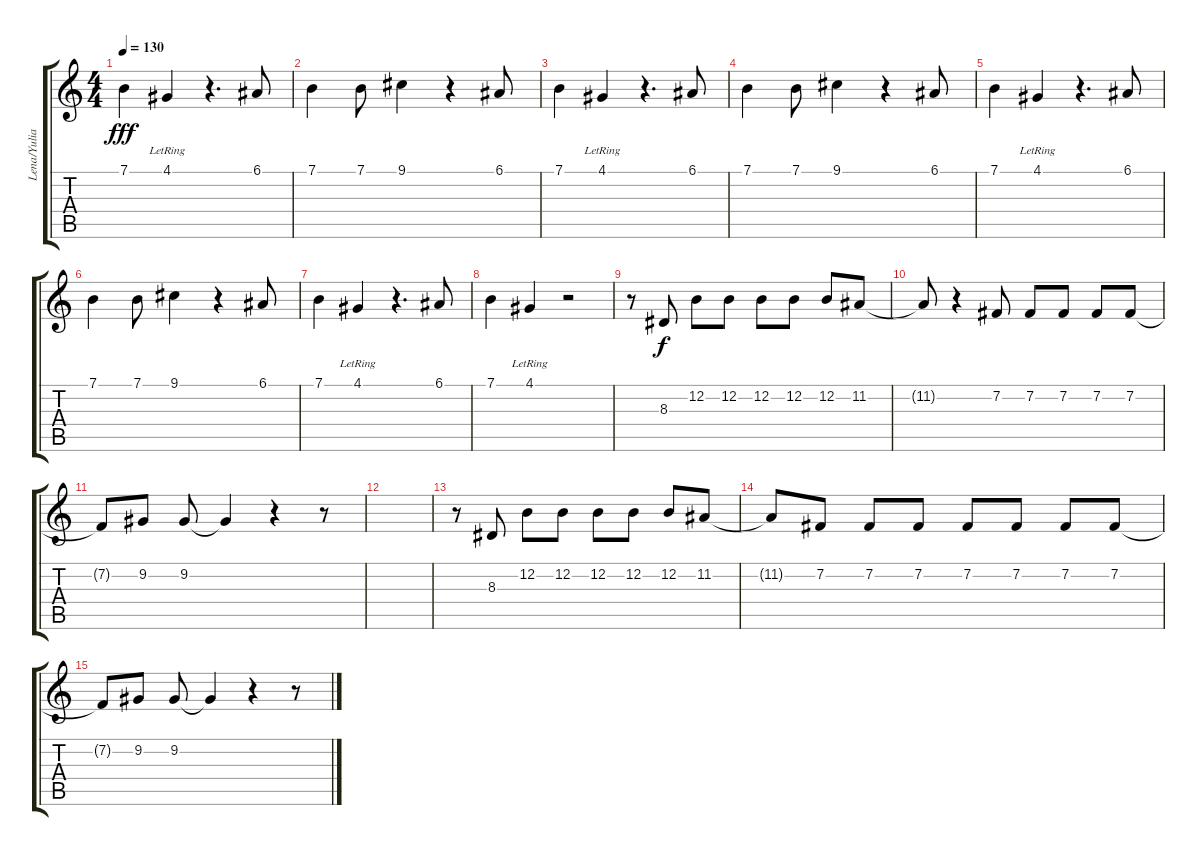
\track ("Lena/Yulia" "Lena/Yulia") {instrument voiceoohs}
\staff {score tabs}
\tuning (E4 B3 G3 D3 A2 E2) {hide}
\ts (4 4)
\tempo 130
\clef g2
\ks c
7.1.4{dy fff} 4.1{lr}.4 r.4{d} 6.1.8 |
7.1.4 7.1.8 9.1.4 r.4 6.1.8 |
7.1.4 4.1{lr}.4 r.4{d} 6.1.8 |
7.1.4 7.1.8 9.1.4 r.4 6.1.8 |
7.1.4 4.1{lr}.4 r.4{d} 6.1.8 |
7.1.4 7.1.8 9.1.4 r.4 6.1.8 |
7.1.4 4.1{lr}.4 r.4{d} 6.1.8 |
7.1.4 4.1{lr}.4 r.2 |
r.8 8.3.8{dy f} 12.2.8 12.2.8 12.2.8 12.2.8 12.2.8 11.2.8 |
11.2{t}.8 r.4 7.2.8 7.2.8 7.2.8 7.2.8 7.2.8 |
7.2{t}.8 9.2.8 9.2.8 9.2{t}.4 r.4 r.8 |
|
r.8 8.3.8 12.2.8 12.2.8 12.2.8 12.2.8 12.2.8 11.2.8 |
11.2{t}.8 7.2.8 7.2.8 7.2.8 7.2.8 7.2.8 7.2.8 7.2.8 |
7.2{t}.8 9.2.8 9.2.8 9.2{t}.4 r.4 r.8
